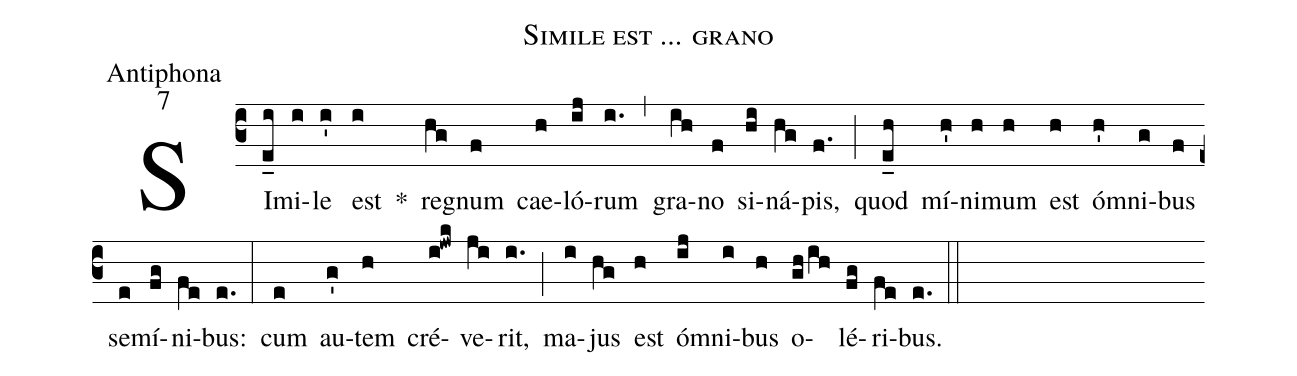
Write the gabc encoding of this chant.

name:Simile est ... grano;
office-part:Antiphona;
mode:7;
%%
(c3) SI(e_i)mi(i)le(i') est(i) *() re(hg)gnum(f) cae(h)ló(ij)rum(i.) (,) gra(ih)no(f) si(hi)ná(hg)pis,(f.) (;) quod(e_h) mí(h')ni(h)mum(h) est(h) ó(h')mni(g)bus(f) se(e)mí(fg)ni(fe)bus:(e.) (:) cum(e) au(g')tem(h) cré(i!jwk)ve(ji)rit,(i.) (;) ma(i)jus(hg) est(h) ó(ij)mni(i)bus(h) o(gh/ih)lé(fg)ri(fe)bus.(e.) (::)
